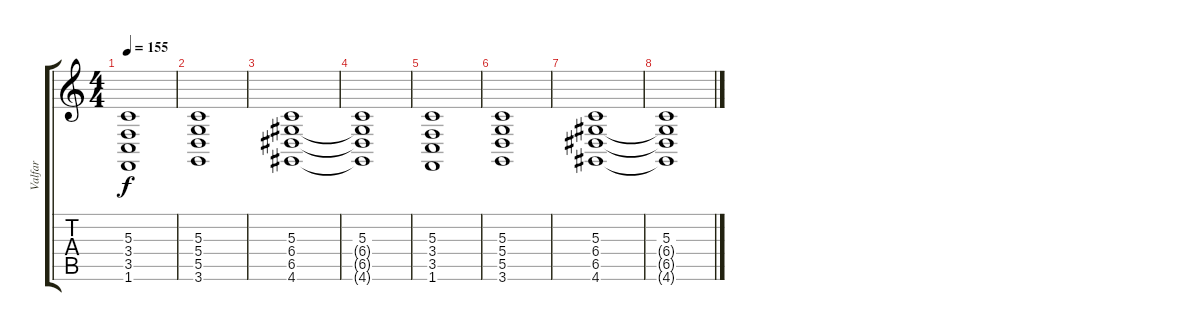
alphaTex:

\track ("Valfar" "Valfar") {instrument synthstrings1}
\staff {score tabs}
\tuning (E4 B3 G3 D3 A2 E2) {hide}
\ts (4 4)
\tempo 155
\clef g2
\ks c
(5.3 3.4 3.5 1.6).1{dy f} |
(5.3 5.4 5.5 3.6).1 |
(5.3 6.4 6.5 4.6).1 |
(5.3 6.4{t} 6.5{t} 4.6{t}).1 |
(5.3 3.4 3.5 1.6).1 |
(5.3 5.4 5.5 3.6).1 |
(5.3 6.4 6.5 4.6).1 |
(5.3 6.4{t} 6.5{t} 4.6{t}).1
